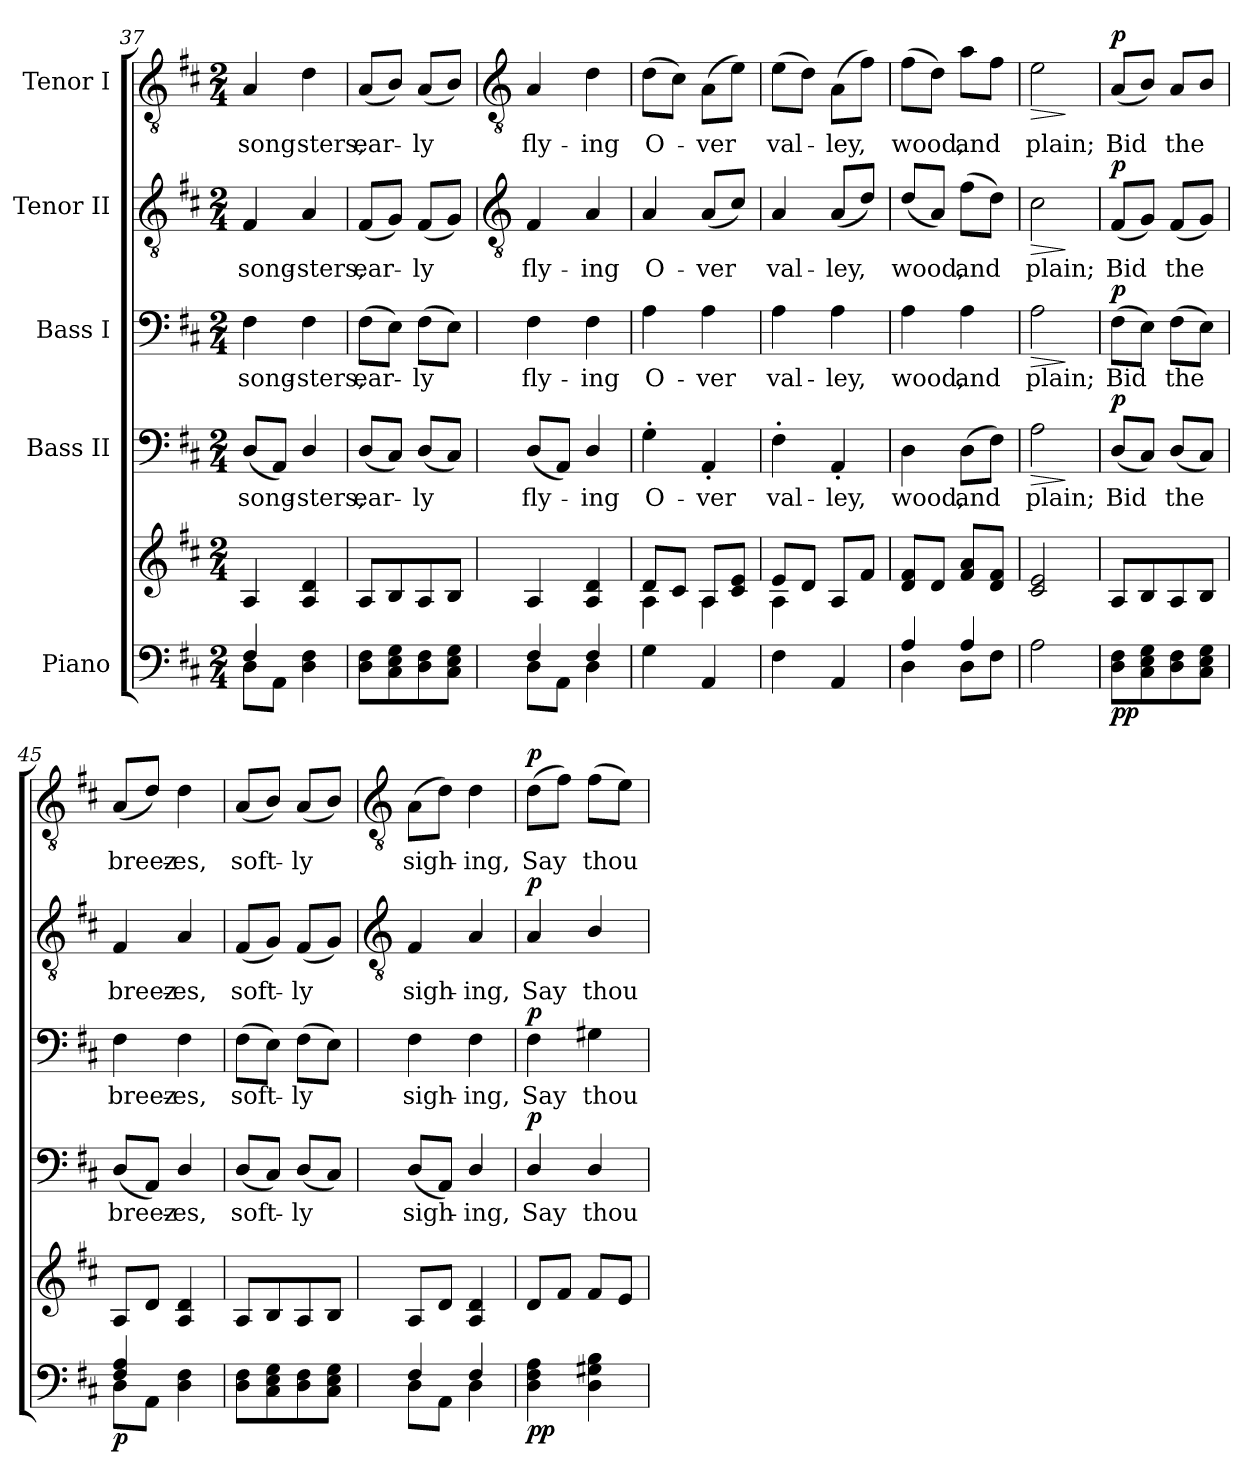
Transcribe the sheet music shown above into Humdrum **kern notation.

**kern	**kern	**dynam	**kern	**text	**dynam	**kern	**text	**dynam	**kern	**text	**dynam	**kern	**text	**dynam
*part5	*part5	*part5	*part4	*part4	*part4	*part3	*part3	*part3	*part2	*part2	*part2	*part1	*part1	*part1
*staff6	*staff5	*staff5/6	*staff4	*staff4	*staff4	*staff3	*staff3	*staff3	*staff2	*staff2	*staff2	*staff1	*staff1	*staff1
*I"Piano	*	*	*I"Bass II	*	*	*I"Bass I	*	*	*I"Tenor II	*	*	*I"Tenor I	*	*
*clefF4	*clefG2	*	*clefF4	*	*	*clefF4	*	*	*clefGv2	*	*	*clefGv2	*	*
*k[f#c#]	*k[f#c#]	*	*k[f#c#]	*	*	*k[f#c#]	*	*	*k[f#c#]	*	*	*k[f#c#]	*	*
*D:	*D:	*	*D:	*	*	*D:	*	*	*D:	*	*	*D:	*	*
*M2/4	*M2/4	*	*M2/4	*	*	*M2/4	*	*	*M2/4	*	*	*M2/4	*	*
=37	=37	=37	=37	=37	=37	=37	=37	=37	=37	=37	=37	=37	=37	=37
*^	*^	*	*	*	*	*	*	*	*	*	*	*	*	*
!	!	!	!LO:N:vis=1	!	!	!LO:LY:b	!	!	!LO:LY:b	!	!	!LO:LY:b	!	!	!LO:LY:b	!
4F#	8D\L	4A	2ryy	.	(<8DL	song-	.	4F#	song-	.	4F#	song-	.	4A	song	.
.	8AA\J	.	.	.	8AAJ)	.	.	.	.	.	.	.	.	.	.	.
!	!	!	!	!	!	!LO:LY:b	!	!	!LO:LY:b	!	!	!LO:LY:b	!	!	!LO:LY:b	!
4D\ 4F#\	4ryy	4A 4d	.	.	4D/	sters,	.	4F#	-sters,	.	4A	-sters,	.	4d	sters,	.
=38	=38	=38	=38	=38	=38	=38	=38	=38	=38	=38	=38	=38	=38	=38	=38	=38
!	!	!	!LO:N:vis=1	!	!	!LO:LY:b	!	!	!LO:LY:b	!	!	!LO:LY:b	!	!	!LO:LY:b	!
8D\ 8F#\L	2ryy	8AL	2ryy	.	(<8DL	ear-	.	(>8F#L	ear-	.	(<8F#L	ear-	.	(<8AL	ear-	.
8C#\ 8E\ 8G\	.	8B	.	.	8C#J)	.	.	8EJ)	.	.	8GJ)	.	.	8BJ)	.	.
!	!	!	!	!	!	!LO:LY:b	!	!	!LO:LY:b	!	!	!LO:LY:b	!	!	!LO:LY:b	!
8D\ 8F#\	.	8A	.	.	(<8DL	ly	.	(>8F#L	ly	.	(<8F#L	ly	.	(<8AL	ly	.
8C#\ 8E\ 8G\J	.	8BJ	.	.	8C#J)	.	.	8EJ)	.	.	8GJ)	.	.	8BJ)	.	.
!!LO:LB:g=z
=39	=39	=39	=39	=39	=39	=39	=39	=39	=39	=39	=39	=39	=39	=39	=39	=39
*	*	*	*	*	*	*	*	*	*	*	*clefGv2	*	*	*clefGv2	*	*
!	!	!	!LO:N:vis=1	!	!	!LO:LY:b	!	!	!LO:LY:b	!	!	!LO:LY:b	!	!	!LO:LY:b	!
4F#/	8D\L	4A	2ryy	.	(<8DL	fly-	.	4F#	fly-	.	4F#	fly-	.	4A	fly-	.
.	8AA\J	.	.	.	8AAJ)	.	.	.	.	.	.	.	.	.	.	.
!	!	!	!	!	!	!LO:LY:b	!	!	!LO:LY:b	!	!	!LO:LY:b	!	!	!LO:LY:b	!
4F#/	4D\	4A 4d	.	.	4D/	ing	.	4F#	-ing	.	4A	-ing	.	4d	-ing	.
=40	=40	=40	=40	=40	=40	=40	=40	=40	=40	=40	=40	=40	=40	=40	=40	=40
!	!	!	!	!	!	!LO:LY:b	!	!	!LO:LY:b	!	!	!LO:LY:b	!	!	!LO:LY:b	!
4G\	2ryy	8dL	4A\	.	4G'	O-	.	4A	O-	.	4A	O-	.	(>8dL	O-	.
.	.	8c#J	.	.	.	.	.	.	.	.	.	.	.	8c#J)	.	.
!	!	!	!	!	!	!LO:LY:b	!	!	!LO:LY:b	!	!	!LO:LY:b	!	!	!LO:LY:b	!
4AA	.	8AL	4A\	.	4AA'	-ver	.	4A	-ver	.	(<8A/L	ver	.	(8AL	ver	.
.	.	8c# 8eJ	.	.	.	.	.	.	.	.	8c#/J)	.	.	8eJ)	.	.
=41	=41	=41	=41	=41	=41	=41	=41	=41	=41	=41	=41	=41	=41	=41	=41	=41
!	!	!	!	!	!	!LO:LY:b	!	!	!LO:LY:b	!	!	!LO:LY:b	!	!	!LO:LY:b	!
4F#\	2ryy	8eL	4A\	.	4F#'	val-	.	4A	val-	.	4A	val-	.	(>8eL	val-	.
.	.	8dJ	.	.	.	.	.	.	.	.	.	.	.	8dJ)	.	.
!	!	!	!	!	!	!LO:LY:b	!	!	!LO:LY:b	!	!	!LO:LY:b	!	!	!LO:LY:b	!
4AA	.	8AL	4ryy	.	4AA'	-ley,	.	4A	-ley,	.	(<8A/L	-ley,	.	(8AL	ley,	.
.	.	8f#J	.	.	.	.	.	.	.	.	8d/J)	.	.	8f#J)	.	.
=42	=42	=42	=42	=42	=42	=42	=42	=42	=42	=42	=42	=42	=42	=42	=42	=42
!	!	!	!	!	!	!LO:LY:b	!	!	!LO:LY:b	!	!	!LO:LY:b	!	!	!LO:LY:b	!
4A/	4D\	8d 8f#L	2ryy	.	4D	wood,	.	4A	wood,	.	(<8d/L	wood,	.	(>8f#L	wood,	.
.	.	8dJ	.	.	.	.	.	.	.	.	8A/J)	.	.	8dJ)	.	.
!	!	!	!	!	!	!LO:LY:b	!	!	!LO:LY:b	!	!	!LO:LY:b	!	!	!LO:LY:b	!
4A/	8D\L	8f# 8aL	.	.	(>8DL	and	.	4A	and	.	(>8f#L	and	.	8aL	and	.
.	8F#\J	8d 8f#J	.	.	8F#J)	.	.	.	.	.	8dJ)	.	.	8f#J	.	.
=43	=43	=43	=43	=43	=43	=43	=43	=43	=43	=43	=43	=43	=43	=43	=43	=43
!	!	!	!	!LO:HP:b	!	!LO:LY:b	!LO:HP:b	!	!LO:LY:b	!LO:HP:b	!	!LO:LY:b	!LO:HP:b	!	!LO:LY:b	!LO:HP:b
2A\	2ryy	2c# 2e	2ryy	>	2A	plain;	>	2A	plain;	>	2c#	plain;	>	2e	plain;	>
*v	*v	*	*	*	*	*	*	*	*	*	*	*	*	*	*	*
*	*v	*v	*	*	*	*	*	*	*	*	*	*	*	*	*
.	.	]	.	.	]	.	.	]	.	.	]	.	.	]
=44	=44	=44	=44	=44	=44	=44	=44	=44	=44	=44	=44	=44	=44	=44
*^	*^	*	*	*	*	*	*	*	*	*	*	*	*	*
!	!	!	!	!LO:DY:b=2	!	!LO:LY:b	!	!	!LO:LY:b	!	!	!LO:LY:b	!	!	!LO:LY:b	!
!	!	!	!	!LO:DY:n=1:b	!	!	!LO:DY:b	!	!	!LO:DY:b	!	!	!LO:DY:b	!	!	!LO:DY:b
8D\ 8F#\L	2ryy	8AL	2ryy	p p	(<8D/L	Bid	p	(>8F#L	Bid	p	(<8F#L	Bid	p	(<8AL	Bid	p
8C#\ 8E\ 8G\	.	8B	.	.	8C#/J)	.	.	8EJ)	.	.	8GJ)	.	.	8BJ)	.	.
!	!	!	!	!	!	!LO:LY:b	!	!	!LO:LY:b	!	!	!LO:LY:b	!	!	!LO:LY:b	!
8D\ 8F#\	.	8A	.	.	(<8DL	the	.	(>8F#L	the	.	(<8F#L	the	.	8AL	the	.
8C#\ 8E\ 8G\J	.	8BJ	.	.	8C#J)	.	.	8EJ)	.	.	8GJ)	.	.	8BJ	.	.
=45	=45	=45	=45	=45	=45	=45	=45	=45	=45	=45	=45	=45	=45	=45	=45	=45
!	!	!	!	!LO:DY:b=2	!	!LO:LY:b	!	!	!LO:LY:b	!	!	!LO:LY:b	!	!	!LO:LY:b	!
4F#/ 4A/	8D\L	8AL	2ryy	p	(<8DL	breez-	.	4F#	breez-	.	4F#	breez-	.	(<8A/L	breez-	.
.	8AA\J	8dJ	.	.	8AAJ)	.	.	.	.	.	.	.	.	8d/J)	.	.
!	!	!	!	!	!	!LO:LY:b	!	!	!LO:LY:b	!	!	!LO:LY:b	!	!	!LO:LY:b	!
4D\ 4F#\	4ryy	4A 4d	.	.	4D/	es,	.	4F#	-es,	.	4A	-es,	.	4d	es,	.
=46	=46	=46	=46	=46	=46	=46	=46	=46	=46	=46	=46	=46	=46	=46	=46	=46
!	!	!	!LO:N:vis=1	!	!	!LO:LY:b	!	!	!LO:LY:b	!	!	!LO:LY:b	!	!	!LO:LY:b	!
8D\ 8F#\L	2ryy	8AL	2ryy	.	(<8DL	soft-	.	(>8F#L	soft-	.	(<8F#L	soft-	.	(<8AL	soft-	.
8C#\ 8E\ 8G\	.	8B	.	.	8C#J)	.	.	8EJ)	.	.	8GJ)	.	.	8BJ)	.	.
!	!	!	!	!	!	!LO:LY:b	!	!	!LO:LY:b	!	!	!LO:LY:b	!	!	!LO:LY:b	!
8D\ 8F#\	.	8A	.	.	(<8DL	ly	.	(>8F#L	ly	.	(<8F#L	ly	.	(<8AL	ly	.
8C#\ 8E\ 8G\J	.	8BJ	.	.	8C#J)	.	.	8EJ)	.	.	8GJ)	.	.	8BJ)	.	.
!!LO:LB:g=z
=47	=47	=47	=47	=47	=47	=47	=47	=47	=47	=47	=47	=47	=47	=47	=47	=47
*	*	*	*	*	*	*	*	*	*	*	*clefGv2	*	*	*clefGv2	*	*
!	!	!	!LO:N:vis=1	!	!	!LO:LY:b	!	!	!LO:LY:b	!	!	!LO:LY:b	!	!	!LO:LY:b	!
4F#/	8D\L	8AL	2ryy	.	(<8DL	sigh-	.	4F#	sigh-	.	4F#	sigh-	.	(>8AL	sigh-	.
.	8AA\J	8dJ	.	.	8AAJ)	.	.	.	.	.	.	.	.	8dJ)	.	.
!	!	!	!	!	!	!LO:LY:b	!	!	!LO:LY:b	!	!	!LO:LY:b	!	!	!LO:LY:b	!
4F#/	4D\	4A 4d	.	.	4D/	ing,	.	4F#	-ing,	.	4A	-ing,	.	4d	ing,	.
=48	=48	=48	=48	=48	=48	=48	=48	=48	=48	=48	=48	=48	=48	=48	=48	=48
!	!	!	!LO:N:vis=1	!LO:DY:b=2	!	!LO:LY:b	!	!	!LO:LY:b	!	!	!LO:LY:b	!	!	!LO:LY:b	!
!	!	!	!	!LO:DY:n=1:b	!	!	!LO:DY:b	!	!	!LO:DY:b	!	!	!LO:DY:b	!	!	!LO:DY:b
4D\ 4F#\ 4A\	2ryy	8dL	2ryy	p p	4D/	Say	p	4F#	Say	p	4A	Say	p	(>8dL	Say	p
.	.	8f#J	.	.	.	.	.	.	.	.	.	.	.	8f#J)	.	.
!	!	!	!	!	!	!LO:LY:b	!	!	!LO:LY:b	!	!	!LO:LY:b	!	!	!LO:LY:b	!
4D\ 4G#X\ 4B\	.	8f#L	.	.	4D/	thou	.	4G#X	thou	.	4B/	thou	.	(>8f#L	thou	.
.	.	8eJ	.	.	.	.	.	.	.	.	.	.	.	8eJ)	.	.
*v	*v	*	*	*	*	*	*	*	*	*	*	*	*	*	*	*
*	*v	*v	*	*	*	*	*	*	*	*	*	*	*	*	*
=	=	=	=	=	=	=	=	=	=	=	=	=	=	=
*-	*-	*-	*-	*-	*-	*-	*-	*-	*-	*-	*-	*-	*-	*-
